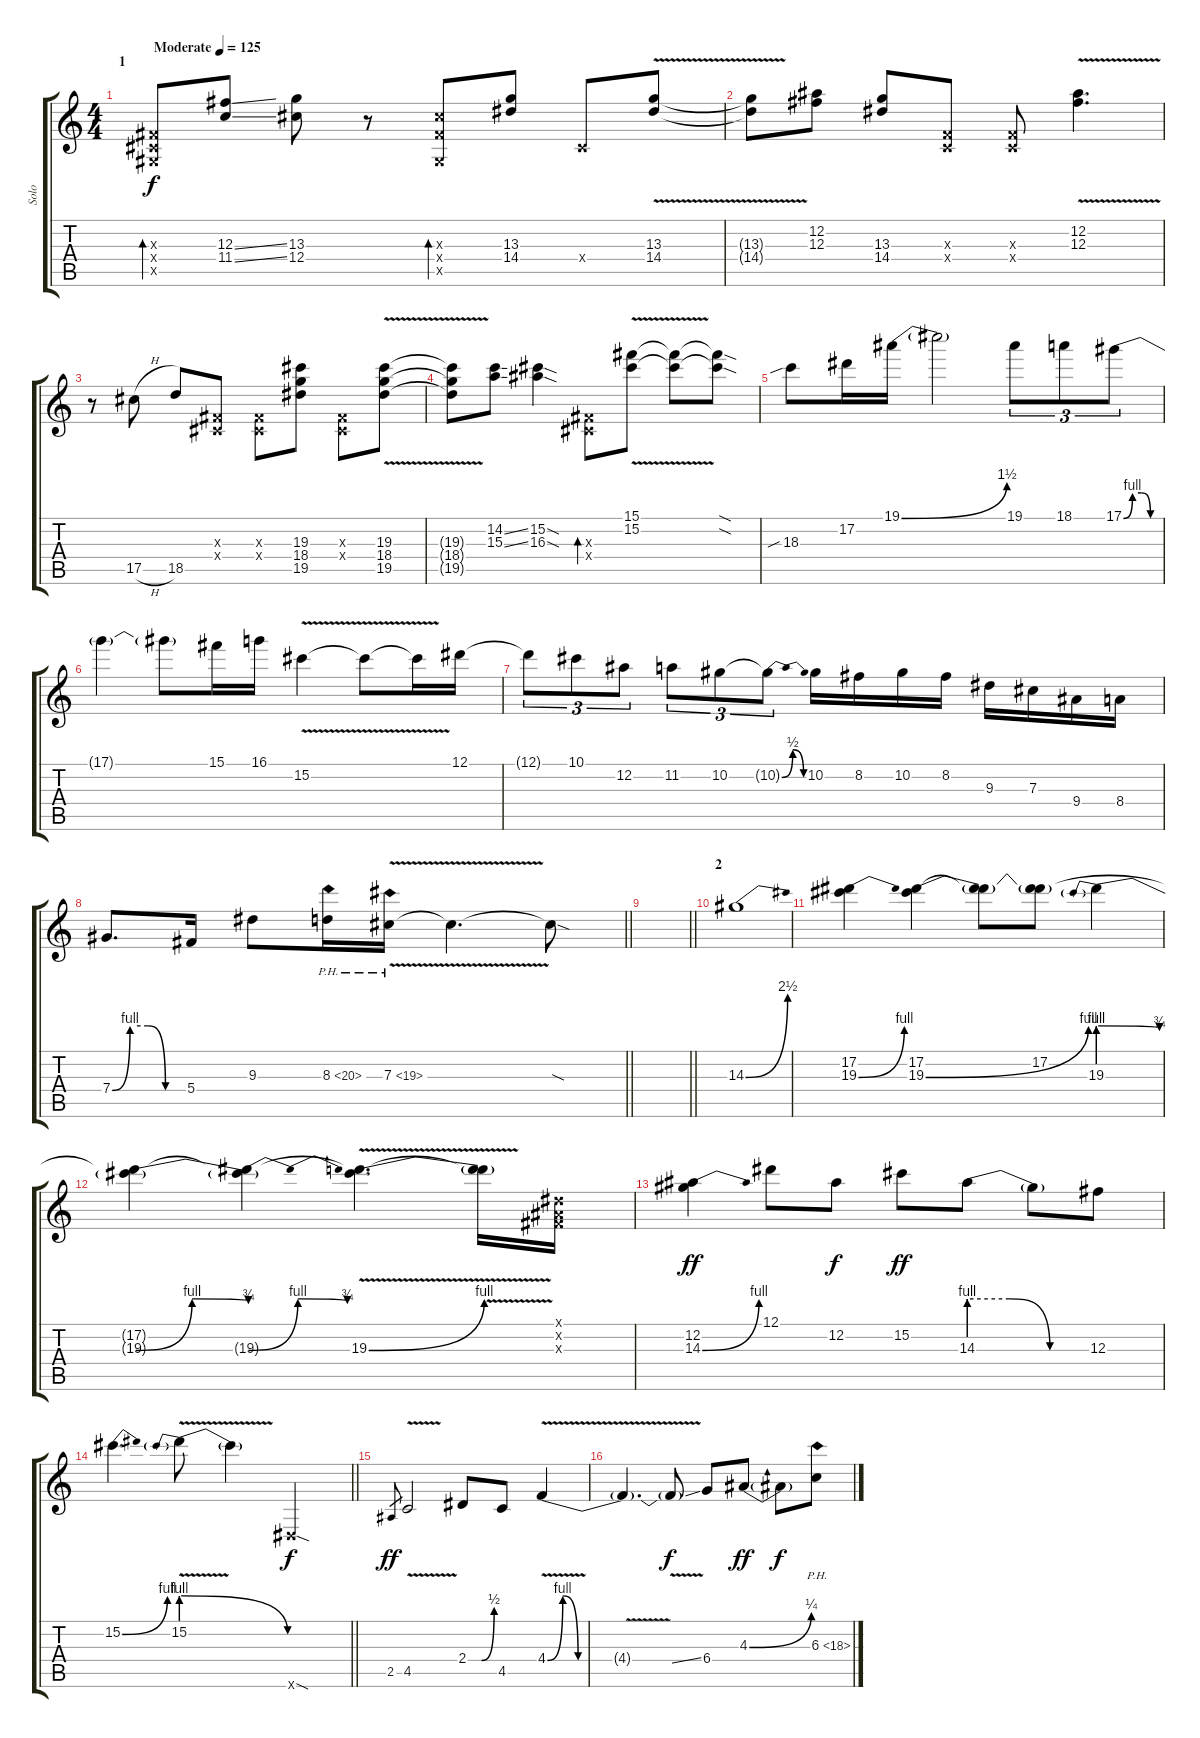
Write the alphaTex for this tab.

\track ("Solo" "Solo") {instrument overdrivenguitar}
\staff {score tabs}
\tuning (Eb4 Bb3 Gb3 Db3 Ab2 Eb2) {hide}
\ts (4 4)
\section ("" "1")
\tempo (125 "Moderate")
\clef g2
\ks c
(0.3{x} 0.4{x} 0.5{x}).8{bd 60 dy f instrument overdrivenguitar} (12.3{ss} 11.4{ss}).8 (13.3 12.4).8 r.8 (0.3{x} 12.4{x} 0.5{x}).8{bd 60} (13.3 14.4).8 0.4{x}.8 (13.3{v} 14.4{v}).8 |
(13.3{t} 14.4{t}).8 (12.2 12.3).8 (13.3 14.4).8 (-1.3{x} -1.4{x}).8 (-1.3{x} -1.4{x}).8 (12.2{v} 12.3{v}).4{d} |
r.8 17.5{h}.8 18.5.8 (0.3{x} 0.4{x}).8 (0.3{x} 0.4{x}).8 (19.3 18.4 19.5).8 (0.3{x} 0.4{x}).8 (19.3{v} 18.4 19.5).8 |
(19.3{t} 18.4{t} 19.5{t}).8 (14.2{ss} 15.3{ss}).8 (15.2{sod} 16.3{sod}).4 (0.3{x} 0.4{x}).8{bd 60} (15.1{v} 15.2{v}).8 (15.1{t} 15.2{t}).8 (15.1{sod t} 15.2{sod t}).8 |
18.3{sib}.8 17.2.16 19.1{be (bend 0 0 60 6)}.16 19.1{t}.2 19.1.8{tu (3 2)} 18.1.8{tu (3 2)} 17.1{be (custom 0 0 15 4 30 4 45 0 60 0)}.8{tu (3 2)} |
17.1{t}.4 17.1{t}.8 15.1.16 16.1.16 15.2{v}.4 15.2{t}.8 15.2{v t}.16 12.1.16 |
12.1{t}.8{tu (3 2)} 10.1.8{tu (3 2)} 12.2.8{tu (3 2)} 11.2.8{tu (3 2)} 10.2.8{tu (3 2)} 10.2{be (bendrelease 0 0 15 2 50 2 60 0) t}.8{tu (3 2)} 10.2.16 8.2.16 10.2.16 8.2.16 9.3.16 7.3.16 9.4.16 8.4.16 |
\barLineRight lightlight
7.4{be (custom 0 0 15 4 30 4 45 0 60 0)}.8{d} 5.4.16 9.3.8 8.3{ph 12}.16 7.3{ph 12 v}.16 7.3{t}.4{d} 7.3{sod t}.8 |
\barLineRight lightlight
|
\section ("" "2")
14.3{be (bend 0 0 60 10)}.1 |
(17.2 19.3{be (bend 0 0 60 4)}).4 (17.2 19.3{be (bend 0 0 60 4)}).4 (17.2{t} 19.3{t}).8 (17.2 19.3{t}).8 19.3{be (prebendrelease 0 4 60 3)}.4 |
(17.2{t} 19.3{be (bendrelease 0 0 15 4 45 4 60 3) t}).4 (17.2{t} 19.3{be (bendrelease 0 0 15 4 45 4 60 3) t}).4 (17.2{t} 19.3{be (bend 0 0 60 4) v}).4{d} (17.2{v t} 19.3{v t}).16 (0.1{x} 0.2{x} 0.3{x}).16 |
(12.2 14.3{be (bend 0 0 60 4)}).4{dy ff} 12.1.8 12.2.8{dy f} 15.2.8{dy ff} 14.3{be (custom 0 4 20 4 40 0 60 0)}.8 14.3{t}.8 12.3.8 |
\barLineRight lightlight
15.2{be (bend 0 0 60 4)}.4{d} 15.2{be (prebendrelease 0 4 60 0) v}.8 15.2{t}.4 0.6{sod x}.4{dy f} |
2.5.8{gr dy ff} 4.5{v}.2 2.4{be (custom 0 0 15 0 29 0 31 0 60 2)}.8 4.5.8 4.4{be (custom 0 0 12 4 24 0 60 0) v}.4 |
4.4{v t}.4{d} 4.4{ss t}.8{dy f} 6.4.8 4.3{be (bend 0 0 60 1)}.8{dy ff} 4.3{t}.8{dy f} 6.3{ph 12}.8
